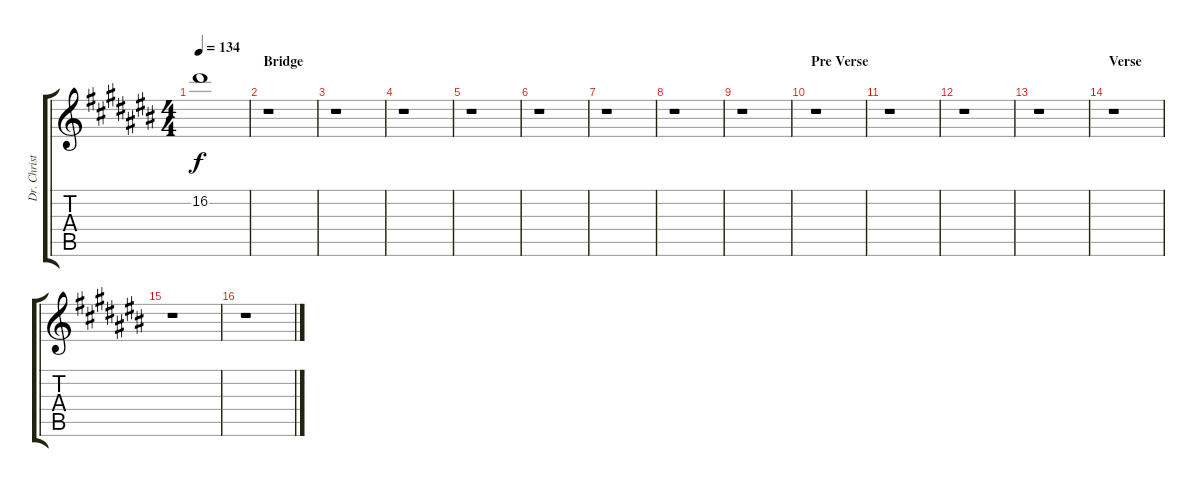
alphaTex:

\track ("Dr. Christian Lorenz - Keyboard V" "Dr. Christ") {instrument guitarharmonics}
\staff {score tabs}
\tuning (E4 B3 G3 D3 A2 D2) {hide}
\ts (4 4)
\tempo 134
\clef g2
\ks c#
16.2.1{dy f} |
\section ("" "Bridge")
r.1 |
r.1 |
r.1 |
r.1 |
r.1 |
r.1 |
r.1 |
r.1 |
\section ("" "Pre Verse")
r.1 |
r.1 |
r.1 |
r.1 |
\section ("" "Verse")
r.1 |
r.1 |
r.1
